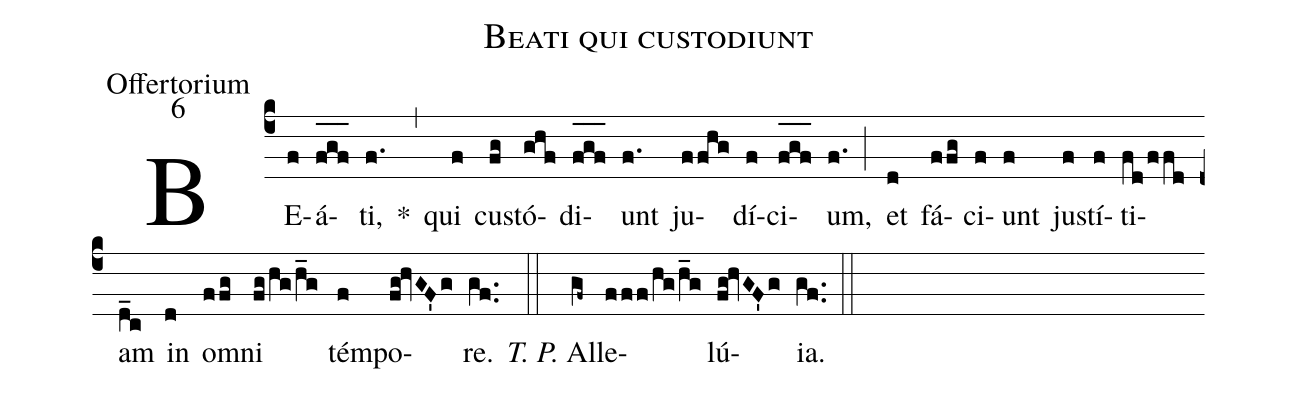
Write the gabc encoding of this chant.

name:Beati qui custodiunt;
office-part:Offertorium;
mode:6;
%%
(c4) BE(f)á(f_[oh:h]g_[oh:h]f_[oh:h])ti,(f.) *(,) qui(f) cu(fg)stó(ghf)di(f_[oh:h]g_[oh:h]f_[oh:h])unt(f.) ju(ffhg)dí(f)ci(f_[oh:h]g_[oh:h]f_[oh:h])um,(f.) (;) et(d) fá(ffg)ci(f)unt(f) ju(f)stí(f)ti(fd/ffd)am(d_c) in(d) o(ffg)mni(fg/hg/h_g) tém(f)po(fg!hvGF'g)re.(gf..) (::) <i>T. P.</i> Al(gf~)le(fff/hg/h_g)lú(fg!hvGF'g){ia}.(gf..) (::)
